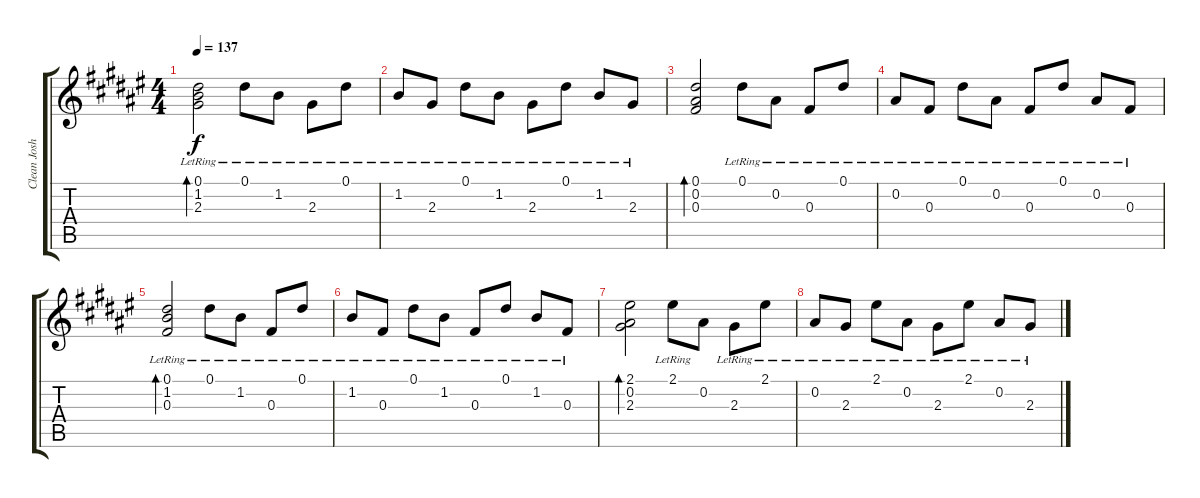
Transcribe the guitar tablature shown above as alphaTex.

\track ("Clean Josh Rand" "Clean Josh") {instrument acousticguitarsteel}
\staff {score tabs}
\tuning (Eb4 Bb3 Gb3 Db3 Ab2 Eb2) {hide}
\ts (4 4)
\tempo 137
\clef g2
\ks d#minor
(0.1{lr} 1.2{lr} 2.3{lr}).2{bd 240 dy f} 0.1{lr}.8 1.2{lr}.8 2.3{lr}.8 0.1{lr}.8 |
1.2{lr}.8 2.3{lr}.8 0.1{lr}.8 1.2{lr}.8 2.3{lr}.8 0.1{lr}.8 1.2{lr}.8 2.3{lr}.8 |
(0.1 0.2 0.3).2{bd 240} 0.1{lr}.8 0.2{lr}.8 0.3{lr}.8 0.1{lr}.8 |
0.2{lr}.8 0.3{lr}.8 0.1{lr}.8 0.2{lr}.8 0.3{lr}.8 0.1{lr}.8 0.2{lr}.8 0.3{lr}.8 |
(0.1{lr} 1.2{lr} 0.3{lr}).2{bd 240} 0.1{lr}.8 1.2{lr}.8 0.3{lr}.8 0.1{lr}.8 |
1.2{lr}.8 0.3{lr}.8 0.1{lr}.8 1.2{lr}.8 0.3{lr}.8 0.1{lr}.8 1.2{lr}.8 0.3{lr}.8 |
(2.1 0.2 2.3).2{bd 240} 2.1{lr}.8 0.2.8 2.3{lr}.8 2.1{lr}.8 |
0.2{lr}.8 2.3{lr}.8 2.1{lr}.8 0.2{lr}.8 2.3{lr}.8 2.1{lr}.8 0.2{lr}.8 2.3{lr}.8
